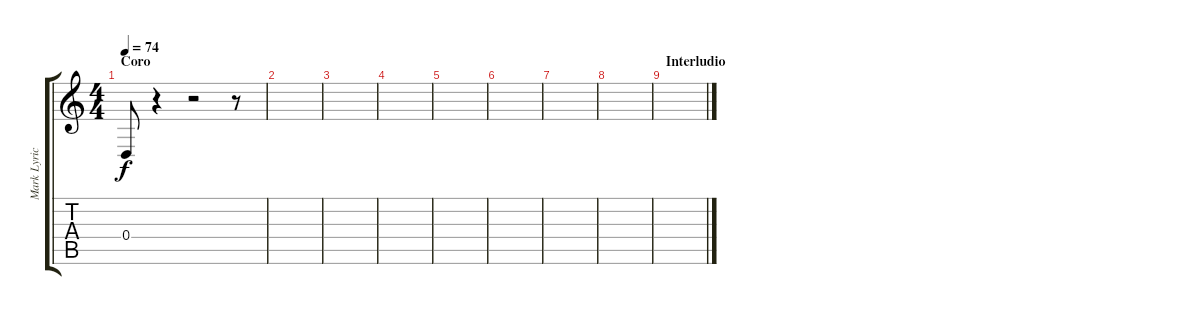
\track ("Mark Lyrics" "Mark Lyric") {instrument acousticgrandpiano}
\staff {score tabs}
\tuning (E4 B3 G3 D3 A2 E2) {hide}
\ts (4 4)
\section ("" "Coro")
\tempo 74
\clef g2
\ks c
0.4{t}.8{dy f} r.4 r.2 r.8 |
|
|
|
|
|
|
|
\section ("" "Interludio")
